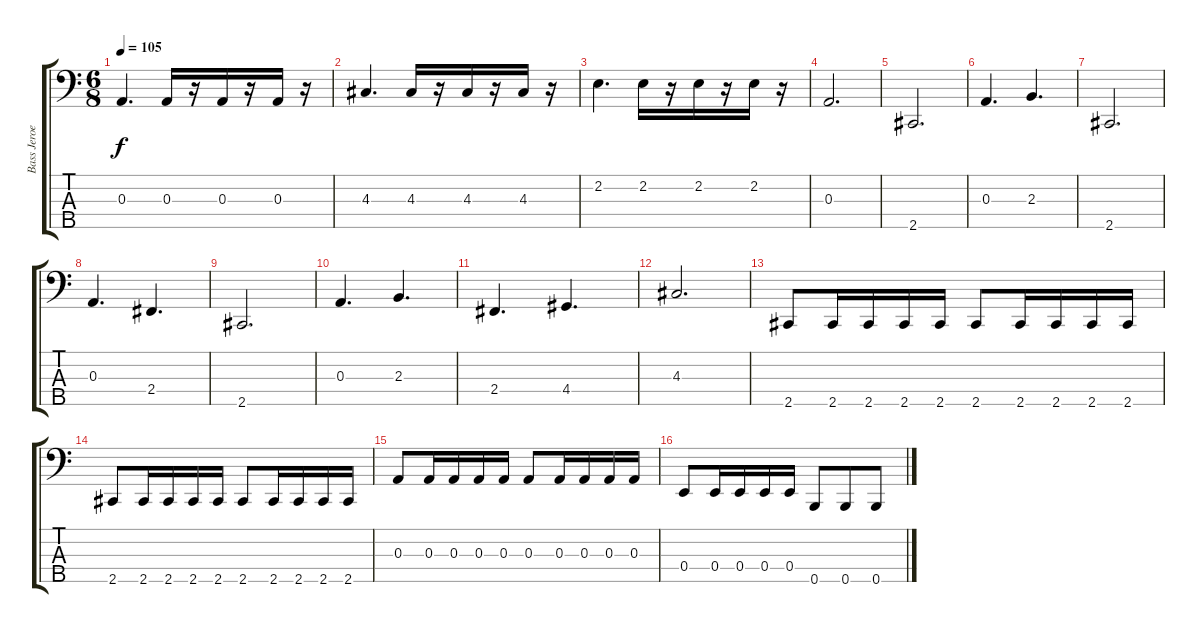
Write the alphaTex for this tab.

\track ("Bass Jeroen van Veen" "Bass Jeroe") {instrument electricbassfinger}
\staff {score tabs}
\tuning (G2 D2 A1 E1 B0) {hide}
\ts (6 8)
\tempo 105
\clef f4
\ks c
0.3.4{d dy f} 0.3.16 r.16 0.3.16 r.16 0.3.16 r.16 |
4.3.4{d} 4.3.16 r.16 4.3.16 r.16 4.3.16 r.16 |
2.2.4{d} 2.2.16 r.16 2.2.16 r.16 2.2.16 r.16 |
0.3.2{d} |
2.5.2{d} |
0.3.4{d} 2.3.4{d} |
2.5.2{d} |
0.3.4{d} 2.4.4{d} |
2.5.2{d} |
0.3.4{d} 2.3.4{d} |
2.4.4{d} 4.4.4{d} |
4.3.2{d} |
2.5.8 2.5.16 2.5.16 2.5.16 2.5.16 2.5.8 2.5.16 2.5.16 2.5.16 2.5.16 |
2.5.8 2.5.16 2.5.16 2.5.16 2.5.16 2.5.8 2.5.16 2.5.16 2.5.16 2.5.16 |
0.3.8 0.3.16 0.3.16 0.3.16 0.3.16 0.3.8 0.3.16 0.3.16 0.3.16 0.3.16 |
0.4.8 0.4.16 0.4.16 0.4.16 0.4.16 0.5.8 0.5.8 0.5.8
